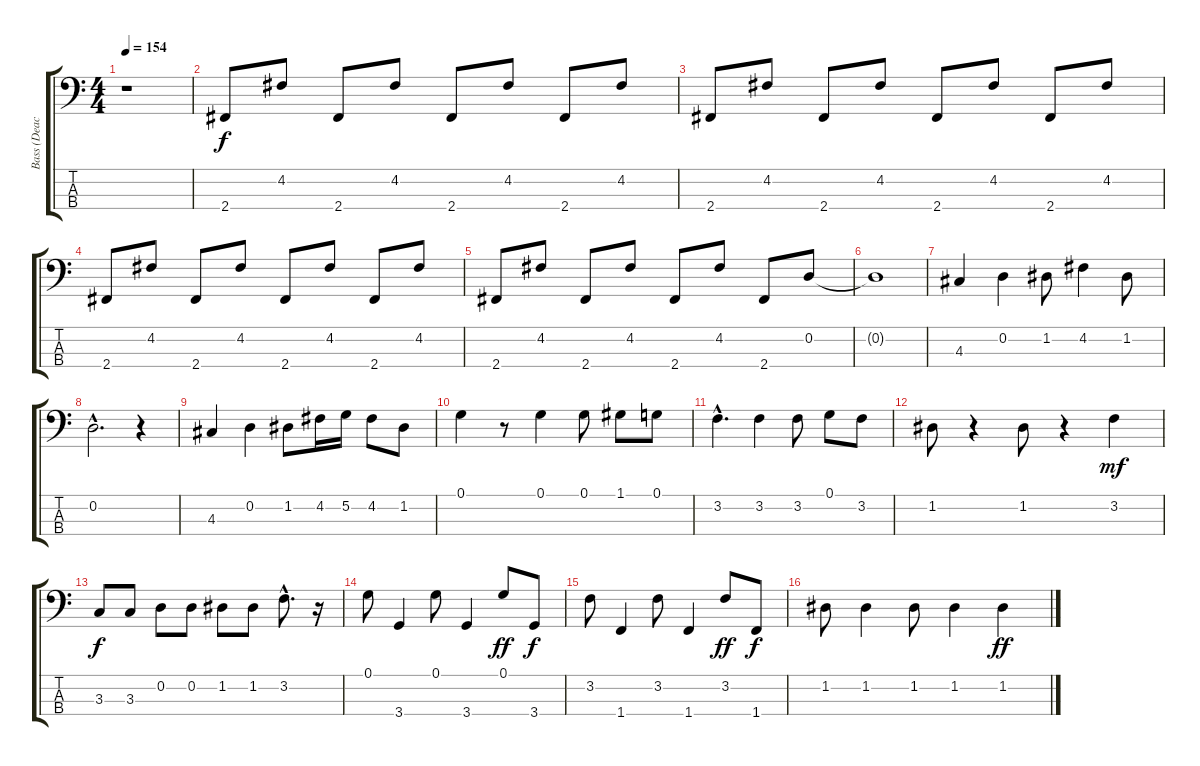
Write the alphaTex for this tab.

\track ("Bass (Deacon)" "Bass (Deac") {instrument electricbassfinger}
\staff {score tabs}
\tuning (G2 D2 A1 E1) {hide}
\ts (4 4)
\tempo 154
\clef f4
\ks c
r.1{dy f} |
2.4.8 4.2.8 2.4.8 4.2.8 2.4.8 4.2.8 2.4.8 4.2.8 |
2.4.8 4.2.8 2.4.8 4.2.8 2.4.8 4.2.8 2.4.8 4.2.8 |
2.4.8 4.2.8 2.4.8 4.2.8 2.4.8 4.2.8 2.4.8 4.2.8 |
2.4.8 4.2.8 2.4.8 4.2.8 2.4.8 4.2.8 2.4.8 0.2.8 |
0.2{t}.1 |
4.3.4 0.2.4 1.2.8 4.2.4 1.2.8 |
0.2{hac}.2{d} r.4 |
4.3.4 0.2.4 1.2.8 4.2.16 5.2.16 4.2.8 1.2.8 |
0.1.4 r.8 0.1.4 0.1.8 1.1.8 0.1.8 |
3.2{hac}.4{d} 3.2.4 3.2.8 0.1.8 3.2.8 |
1.2.8 r.4 1.2.8 r.4 3.2.4{dy mf} |
3.3.8{dy f} 3.3.8 0.2.8 0.2.8 1.2.8 1.2.8 3.2{hac}.8{d} r.16 |
0.1.8 3.4.4 0.1.8 3.4.4 0.1.8{dy ff} 3.4.8{dy f} |
3.2.8 1.4.4 3.2.8 1.4.4 3.2.8{dy ff} 1.4.8{dy f} |
1.2.8 1.2.4 1.2.8 1.2.4 1.2.4{dy ff}
